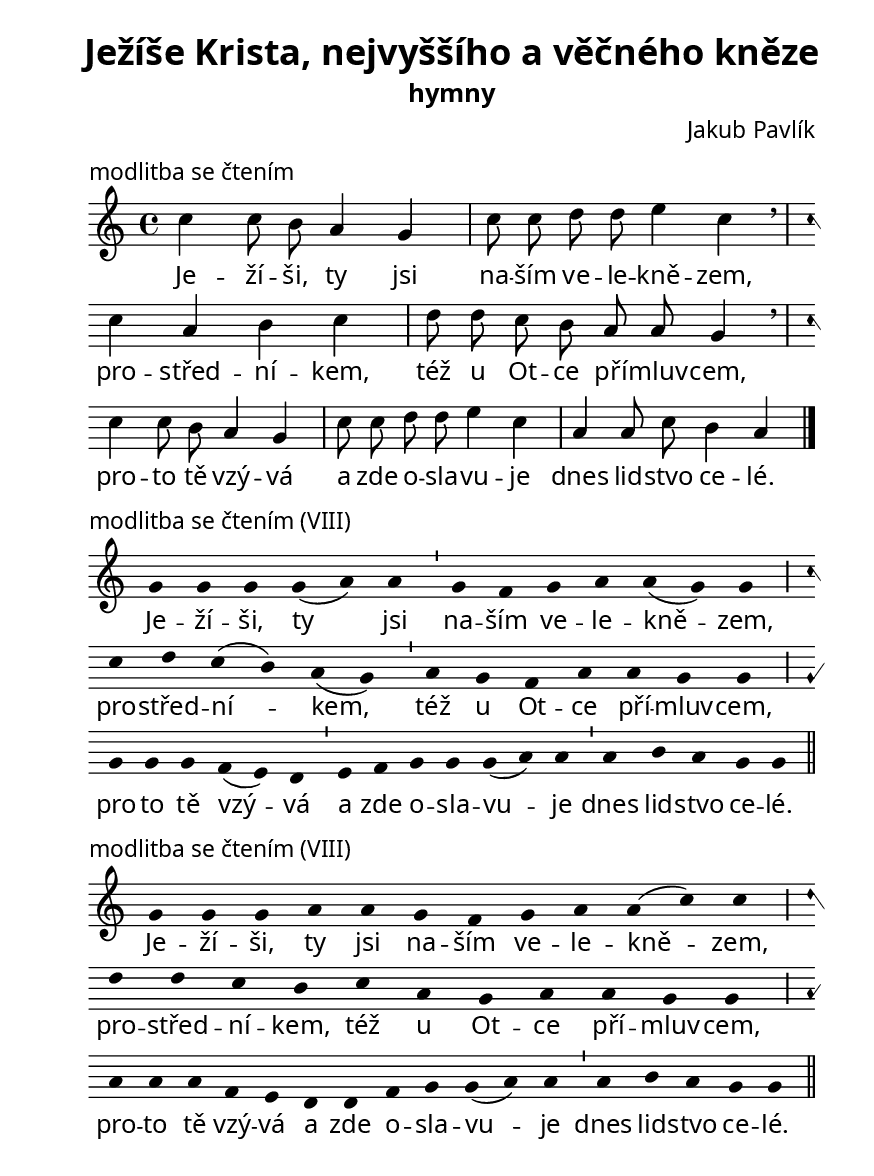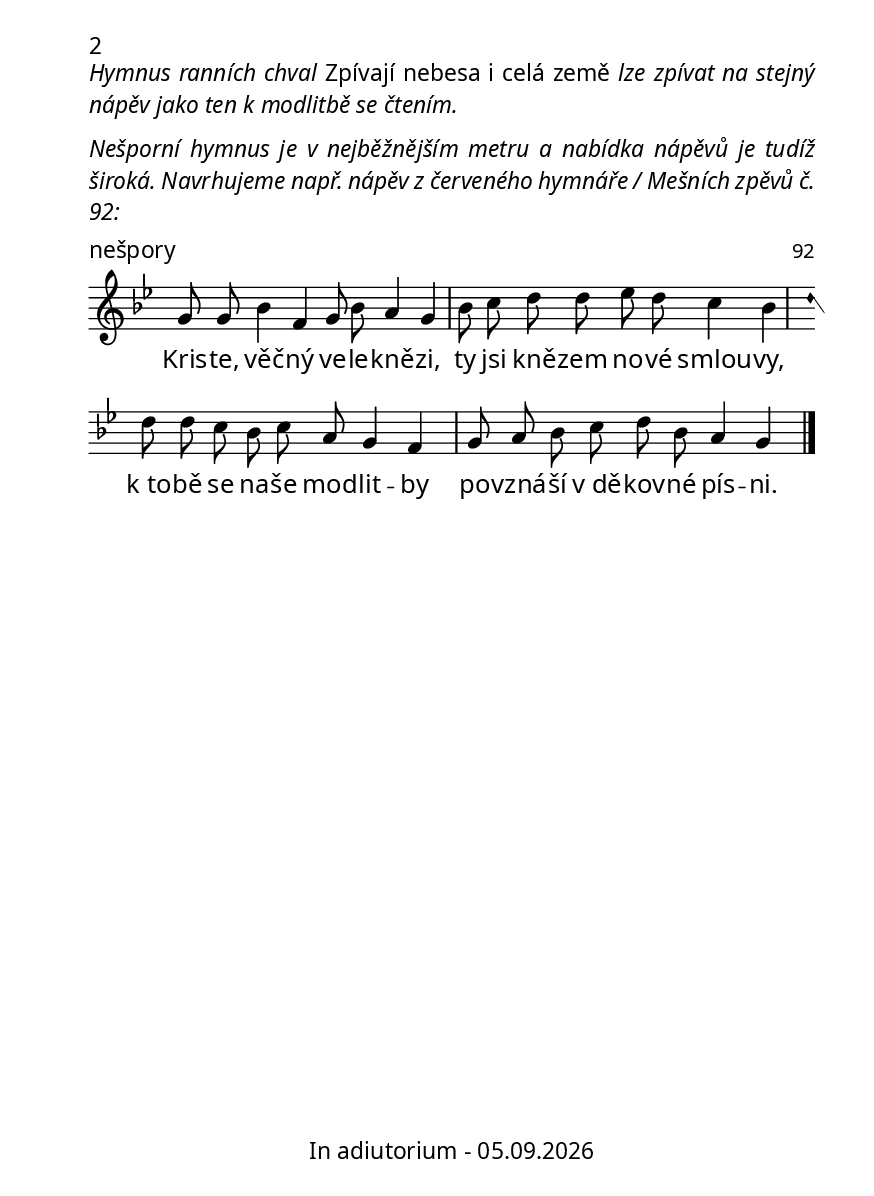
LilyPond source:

\version "2.19.32"

\include "../../spolecne/nadpisy.ly"
\include "../../spolecne/tiraz.ly"
\include "../../spolecne/layout.ly"
\version "2.18.0"
% page style similar to that of the official Czech Divine Office hymnal

\paper {
  #(set-paper-size "a5")

  top-margin = 1\cm
  bottom-margin = 1\cm
  right-margin = 1\cm
  left-margin = 1.5\cm
}

\layout {
  indent = 0\cm
  ragged-last = ##f

  \override BreathingSign.Y-offset = 1 % placement common in Czech hymnals
  % TODO: the usual Czech breathe sign shape
}

\header {
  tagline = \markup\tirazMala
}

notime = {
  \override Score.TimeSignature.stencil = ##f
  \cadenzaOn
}

\include "../../spolecne/choral.ly"

\header {
  title = "Ježíše Krista, nejvyššího a věčného kněze"
  subtitle = "hymny"
  composer = "Jakub Pavlík"
}

\score {
  \relative c'' {
    \key c \major
    \autoBeamOff
    c4 c8 b a4 g c8 c d d e4 c \breathe \break
    c4 a b c d8 d c b a a g4 \breathe \break
    c4 c8 b a4 g c8 c d d e4 c
    \key a \minor
    a4 a8 c b4 a \bar "|."
  }
  \addlyrics {
    Je -- ží -- ši, ty jsi na -- ším ve -- le -- kně -- zem,
    pro -- střed -- ní -- kem, též u Ot -- ce pří -- mluv -- cem,
    pro -- to tě vzý -- vá a zde o -- sla -- vu -- je
    dnes lid -- stvo ce -- lé.
  }
  \header {
    quid = "hymnus"
    modus = ""
    placet = "doplnit amen"
    id = "mc"
    piece = "modlitba se čtením"
  }
}

\score {
  \relative c'' {
    \choralniRezim
    g4 g g g( a) a \barMin g f g a a( g) g \barMaior \break
    c d c( b) a( g) \barMin a g f a a g g \barMaior \break
    g g g f( e) d \barMin e f g g g( a) a \barMin
    a b a g g \barFinalis
  }
  \addlyrics {
    Je -- ží -- ši, ty jsi na -- ším ve -- le -- kně -- zem,
    pro -- střed -- ní -- kem, též u Ot -- ce pří -- mluv -- cem,
    pro -- to tě vzý -- vá a zde o -- sla -- vu -- je
    dnes lid -- stvo ce -- lé.
  }
  \header {
    quid = "hymnus"
    modus = "VIII"
    placet = "ty cézury uprostřed veršů jdou právě jen v první sloce prvního hymnu,
    ve většině ostatních slok jsou hrubě mimo"
    id = "mc"
    titulus = "modlitba se čtením"
    piece = \markup\sestavTitulekRespII
  }
}

\score {
  \relative c'' {
    \choralniRezim
    g4 g g a a g f g a a( c) c \barMaior \break
    d d c b c a g a a g g \barMaior \break
    a a a f e d d f g g( a) a \barMin
    a b a g g \barFinalis
  }
  \addlyrics {
    Je -- ží -- ši, ty jsi na -- ším ve -- le -- kně -- zem,
    pro -- střed -- ní -- kem, též u Ot -- ce pří -- mluv -- cem,
    pro -- to tě vzý -- vá a zde o -- sla -- vu -- je
    dnes lid -- stvo ce -- lé.
  }
  \header {
    quid = "hymnus"
    modus = "VIII"
    id = "mc"
    titulus = "modlitba se čtením"
    piece = \markup\sestavTitulekRespII
  }
}

\pageBreak

\markup\justify\italic{
  Hymnus ranních chval
  \upright{Zpívají nebesa i celá země}
  lze zpívat na stejný nápěv jako ten
  k modlitbě se čtením.
}

\markup\justify\italic{
  Nešporní hymnus je v nejběžnějším metru a nabídka nápěvů je tudíž
  široká. Navrhujeme např. nápěv z červeného hymnáře / Mešních zpěvů
  č. 92:
}

\score {
  \relative c'' {
    \key g \minor
    \notime
    g8 g bes4 f g8 bes a4 g \bar "|"
    bes8 c d d es d c4 bes \bar "|"
    d8 d c bes c a g4 f \bar "|"
    g8 a bes c d bes a4 g \bar "|."
  }
  \addlyrics {
    Kris -- te, věč -- ný ve -- le -- kně -- zi,
    ty jsi kně -- zem no -- vé smlou -- vy,
    k_to -- bě se na -- še mod -- lit -- by
    po -- vzná -- ší v_dě -- kov -- né pís -- ni.
  }
  \header {
    quid = "hymnus"
    fons_externus = "92" % číslo nápěvu podle MZ
    modus = ""
    placet = "zpívat na tenhle nápěv text bez rýmu je divné; doplnit amen"
    id = "ne"
    piece = "nešpory"
  }
}
